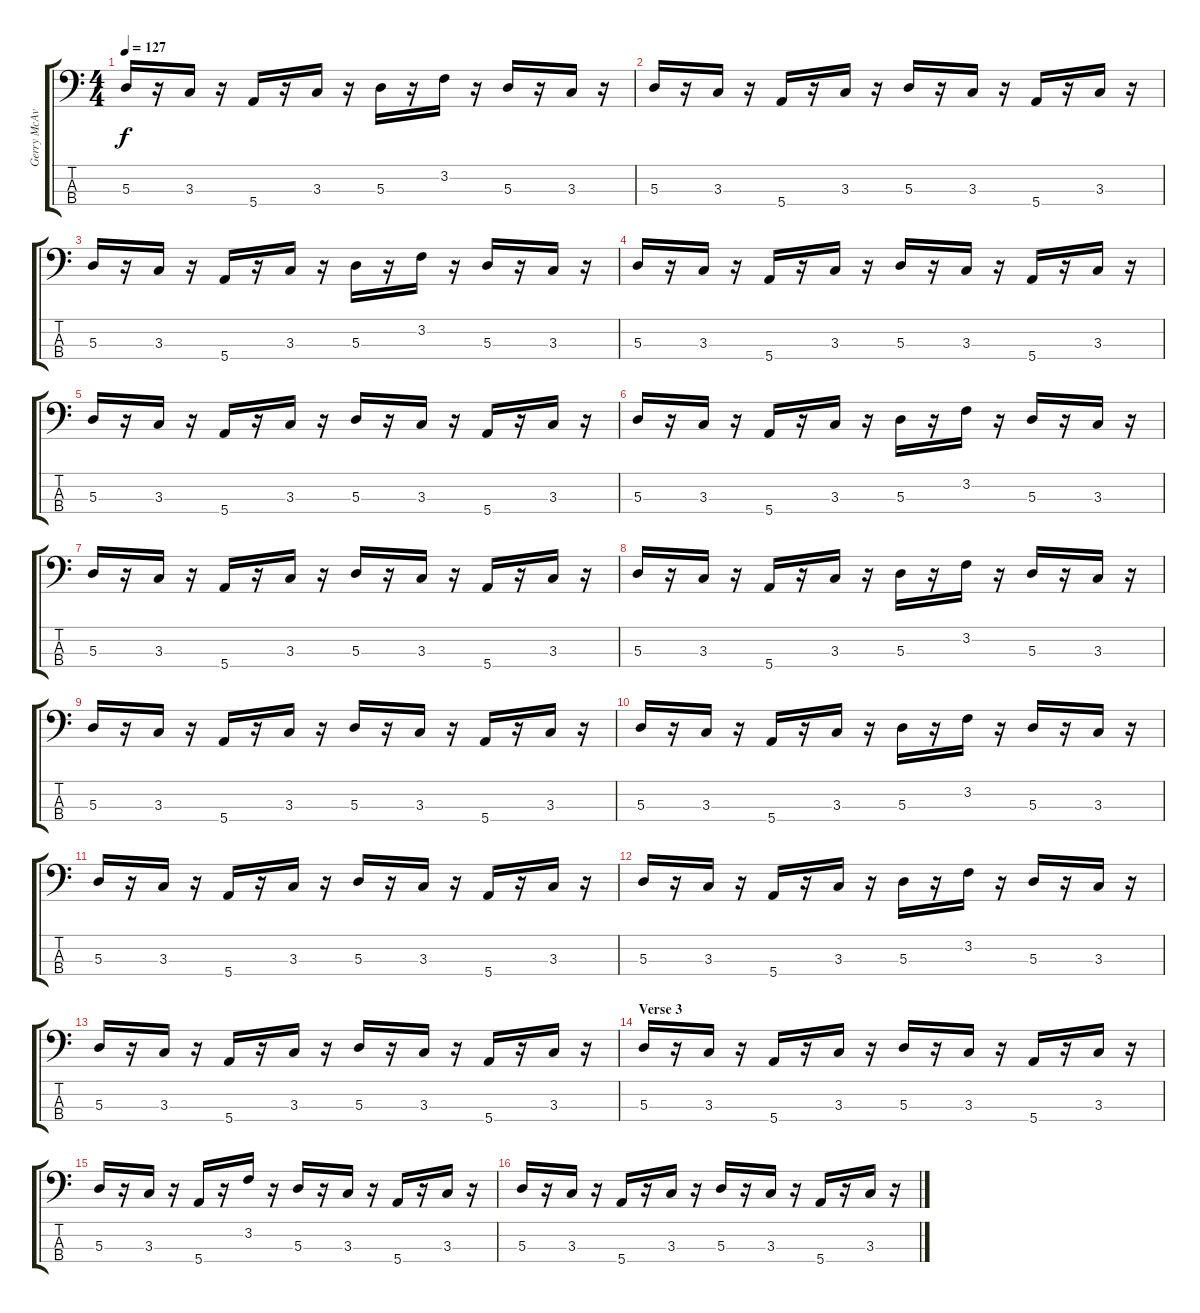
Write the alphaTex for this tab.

\track ("Gerry McAvoy" "Gerry McAv") {instrument electricbassfinger}
\staff {score tabs}
\tuning (G2 D2 A1 E1) {hide}
\ts (4 4)
\tempo 127
\clef f4
\ks c
5.3.16{dy f} r.16 3.3.16 r.16 5.4.16 r.16 3.3.16 r.16 5.3.16 r.16 3.2.16 r.16 5.3.16 r.16 3.3.16 r.16 |
5.3.16 r.16 3.3.16 r.16 5.4.16 r.16 3.3.16 r.16 5.3.16 r.16 3.3.16 r.16 5.4.16 r.16 3.3.16 r.16 |
5.3.16 r.16 3.3.16 r.16 5.4.16 r.16 3.3.16 r.16 5.3.16 r.16 3.2.16 r.16 5.3.16 r.16 3.3.16 r.16 |
5.3.16 r.16 3.3.16 r.16 5.4.16 r.16 3.3.16 r.16 5.3.16 r.16 3.3.16 r.16 5.4.16 r.16 3.3.16 r.16 |
5.3.16 r.16 3.3.16 r.16 5.4.16 r.16 3.3.16 r.16 5.3.16 r.16 3.3.16 r.16 5.4.16 r.16 3.3.16 r.16 |
5.3.16 r.16 3.3.16 r.16 5.4.16 r.16 3.3.16 r.16 5.3.16 r.16 3.2.16 r.16 5.3.16 r.16 3.3.16 r.16 |
5.3.16 r.16 3.3.16 r.16 5.4.16 r.16 3.3.16 r.16 5.3.16 r.16 3.3.16 r.16 5.4.16 r.16 3.3.16 r.16 |
5.3.16 r.16 3.3.16 r.16 5.4.16 r.16 3.3.16 r.16 5.3.16 r.16 3.2.16 r.16 5.3.16 r.16 3.3.16 r.16 |
5.3.16 r.16 3.3.16 r.16 5.4.16 r.16 3.3.16 r.16 5.3.16 r.16 3.3.16 r.16 5.4.16 r.16 3.3.16 r.16 |
5.3.16 r.16 3.3.16 r.16 5.4.16 r.16 3.3.16 r.16 5.3.16 r.16 3.2.16 r.16 5.3.16 r.16 3.3.16 r.16 |
5.3.16 r.16 3.3.16 r.16 5.4.16 r.16 3.3.16 r.16 5.3.16 r.16 3.3.16 r.16 5.4.16 r.16 3.3.16 r.16 |
5.3.16 r.16 3.3.16 r.16 5.4.16 r.16 3.3.16 r.16 5.3.16 r.16 3.2.16 r.16 5.3.16 r.16 3.3.16 r.16 |
5.3.16 r.16 3.3.16 r.16 5.4.16 r.16 3.3.16 r.16 5.3.16 r.16 3.3.16 r.16 5.4.16 r.16 3.3.16 r.16 |
\section ("" "Verse 3")
5.3.16 r.16 3.3.16 r.16 5.4.16 r.16 3.3.16 r.16 5.3.16 r.16 3.3.16 r.16 5.4.16 r.16 3.3.16 r.16 |
5.3.16 r.16 3.3.16 r.16 5.4.16 r.16 3.2.16 r.16 5.3.16 r.16 3.3.16 r.16 5.4.16 r.16 3.3.16 r.16 |
5.3.16 r.16 3.3.16 r.16 5.4.16 r.16 3.3.16 r.16 5.3.16 r.16 3.3.16 r.16 5.4.16 r.16 3.3.16 r.16
